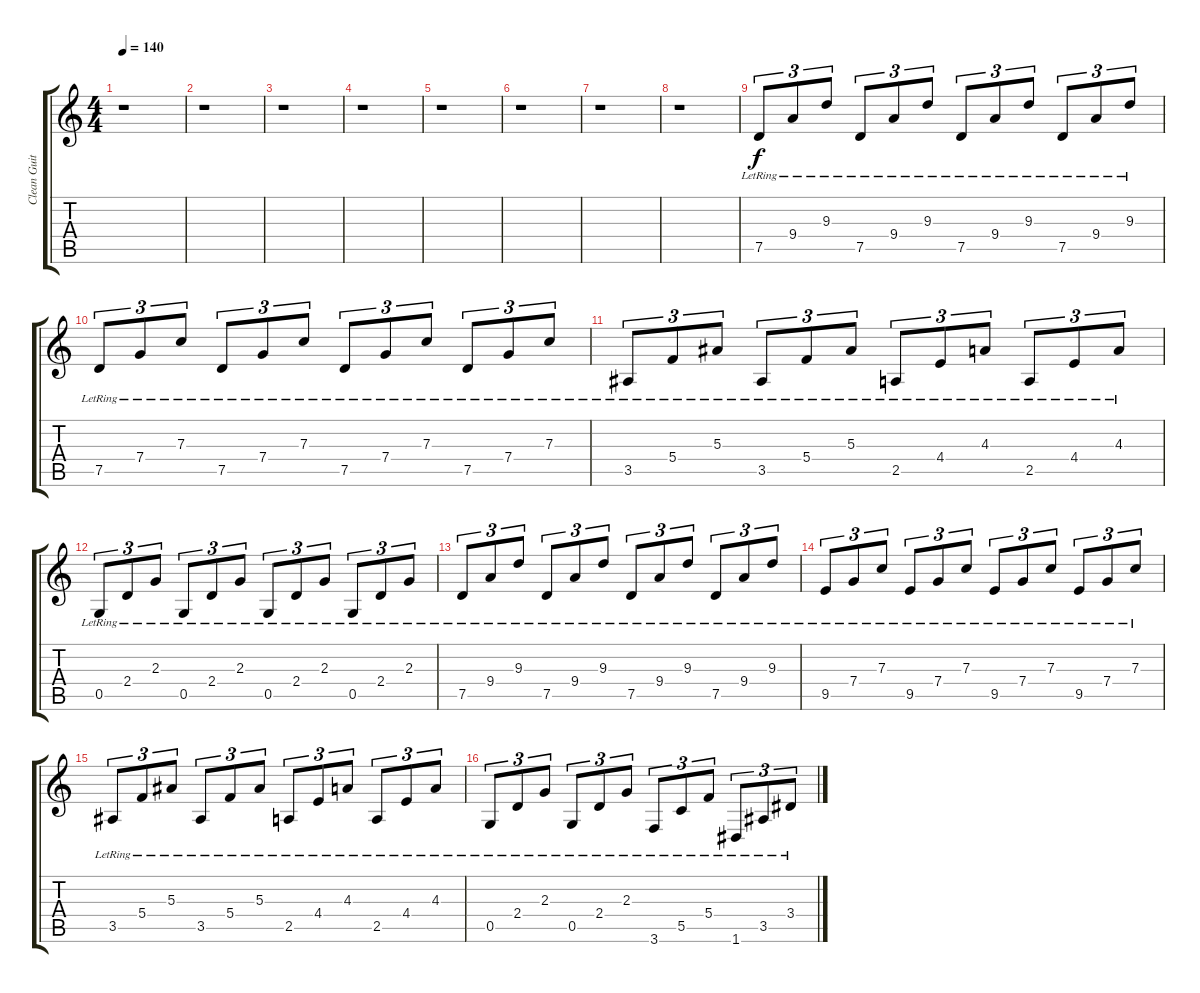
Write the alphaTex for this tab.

\track ("Clean Guitar" "Clean Guit") {instrument electricguitarclean}
\staff {score tabs}
\tuning (D4 A3 F3 C3 G2 D2) {hide}
\ts (4 4)
\tempo 140
\clef g2
\ks c
r.1{dy f} |
r.1 |
r.1 |
r.1 |
r.1 |
r.1 |
r.1 |
r.1 |
7.5{lr}.8{tu (3 2)} 9.4{lr}.8{tu (3 2)} 9.3{lr}.8{tu (3 2)} 7.5{lr}.8{tu (3 2)} 9.4{lr}.8{tu (3 2)} 9.3{lr}.8{tu (3 2)} 7.5{lr}.8{tu (3 2)} 9.4{lr}.8{tu (3 2)} 9.3{lr}.8{tu (3 2)} 7.5{lr}.8{tu (3 2)} 9.4{lr}.8{tu (3 2)} 9.3{lr}.8{tu (3 2)} |
7.5{lr}.8{tu (3 2)} 7.4{lr}.8{tu (3 2)} 7.3{lr}.8{tu (3 2)} 7.5{lr}.8{tu (3 2)} 7.4{lr}.8{tu (3 2)} 7.3{lr}.8{tu (3 2)} 7.5{lr}.8{tu (3 2)} 7.4{lr}.8{tu (3 2)} 7.3{lr}.8{tu (3 2)} 7.5{lr}.8{tu (3 2)} 7.4{lr}.8{tu (3 2)} 7.3{lr}.8{tu (3 2)} |
3.5{lr}.8{tu (3 2)} 5.4{lr}.8{tu (3 2)} 5.3{lr}.8{tu (3 2)} 3.5{lr}.8{tu (3 2)} 5.4{lr}.8{tu (3 2)} 5.3{lr}.8{tu (3 2)} 2.5{lr}.8{tu (3 2)} 4.4{lr}.8{tu (3 2)} 4.3{lr}.8{tu (3 2)} 2.5{lr}.8{tu (3 2)} 4.4{lr}.8{tu (3 2)} 4.3{lr}.8{tu (3 2)} |
0.5{lr}.8{tu (3 2)} 2.4{lr}.8{tu (3 2)} 2.3{lr}.8{tu (3 2)} 0.5{lr}.8{tu (3 2)} 2.4{lr}.8{tu (3 2)} 2.3{lr}.8{tu (3 2)} 0.5{lr}.8{tu (3 2)} 2.4{lr}.8{tu (3 2)} 2.3{lr}.8{tu (3 2)} 0.5{lr}.8{tu (3 2)} 2.4{lr}.8{tu (3 2)} 2.3{lr}.8{tu (3 2)} |
7.5{lr}.8{tu (3 2)} 9.4{lr}.8{tu (3 2)} 9.3{lr}.8{tu (3 2)} 7.5{lr}.8{tu (3 2)} 9.4{lr}.8{tu (3 2)} 9.3{lr}.8{tu (3 2)} 7.5{lr}.8{tu (3 2)} 9.4{lr}.8{tu (3 2)} 9.3{lr}.8{tu (3 2)} 7.5{lr}.8{tu (3 2)} 9.4{lr}.8{tu (3 2)} 9.3{lr}.8{tu (3 2)} |
9.5{lr}.8{tu (3 2)} 7.4{lr}.8{tu (3 2)} 7.3{lr}.8{tu (3 2)} 9.5{lr}.8{tu (3 2)} 7.4{lr}.8{tu (3 2)} 7.3{lr}.8{tu (3 2)} 9.5{lr}.8{tu (3 2)} 7.4{lr}.8{tu (3 2)} 7.3{lr}.8{tu (3 2)} 9.5{lr}.8{tu (3 2)} 7.4{lr}.8{tu (3 2)} 7.3{lr}.8{tu (3 2)} |
3.5{lr}.8{tu (3 2)} 5.4{lr}.8{tu (3 2)} 5.3{lr}.8{tu (3 2)} 3.5{lr}.8{tu (3 2)} 5.4{lr}.8{tu (3 2)} 5.3{lr}.8{tu (3 2)} 2.5{lr}.8{tu (3 2)} 4.4{lr}.8{tu (3 2)} 4.3{lr}.8{tu (3 2)} 2.5{lr}.8{tu (3 2)} 4.4{lr}.8{tu (3 2)} 4.3{lr}.8{tu (3 2)} |
0.5{lr}.8{tu (3 2)} 2.4{lr}.8{tu (3 2)} 2.3{lr}.8{tu (3 2)} 0.5{lr}.8{tu (3 2)} 2.4{lr}.8{tu (3 2)} 2.3{lr}.8{tu (3 2)} 3.6{lr}.8{tu (3 2)} 5.5{lr}.8{tu (3 2)} 5.4{lr}.8{tu (3 2)} 1.6{lr}.8{tu (3 2)} 3.5{lr}.8{tu (3 2)} 3.4{lr}.8{tu (3 2)}
